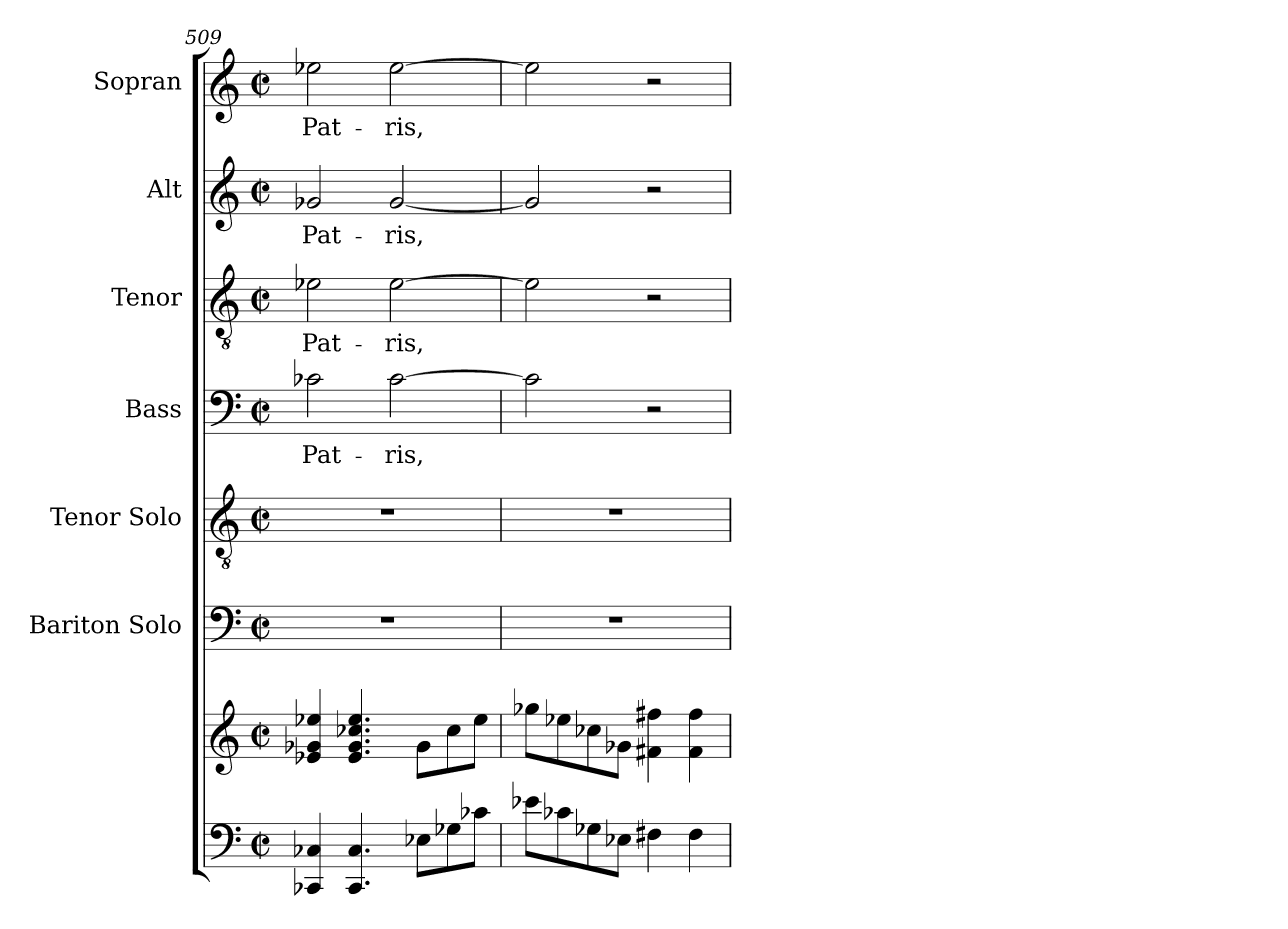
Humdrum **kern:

**kern	**kern	**kern	**kern	**kern	**text	**kern	**text	**kern	**text	**kern	**text
*part7	*part7	*part6	*part5	*part4	*part4	*part3	*part3	*part2	*part2	*part1	*part1
*staff8	*staff7	*staff6	*staff5	*staff4	*staff4	*staff3	*staff3	*staff2	*staff2	*staff1	*staff1
*	*	*I"Bariton Solo	*I"Tenor Solo	*I"Bass	*	*I"Tenor	*	*I"Alt	*	*I"Sopran	*
*	*	*	*	*I'B.	*	*I'T.	*	*I'A.	*	*I'S.	*
*clefF4	*clefG2	*clefF4	*clefGv2	*clefF4	*	*clefGv2	*	*clefG2	*	*clefG2	*
*k[]	*k[]	*k[]	*k[]	*k[]	*	*k[]	*	*k[]	*	*k[]	*
*C:	*C:	*C:	*C:	*C:	*	*C:	*	*C:	*	*C:	*
*M2/2	*M2/2	*M2/2	*M2/2	*M2/2	*	*M2/2	*	*M2/2	*	*M2/2	*
*met(c|)	*met(c|)	*met(c|)	*met(c|)	*met(c|)	*	*met(c|)	*	*met(c|)	*	*met(c|)	*
=509	=509	=509	=509	=509	=509	=509	=509	=509	=509	=509	=509
!	!	!	!	!	!LO:LY:b	!	!LO:LY:b	!	!LO:LY:b	!	!LO:LY:b
4CC-X/ 4C-X/	4e-X/ 4g-X/ 4ee-X/	1r	1r	2c-X\	Pat-	2e-X\	Pat-	2g-X/	Pat-	2ee-X\	Pat-
4.CC-/ 4.C-/	4.e-/ 4.g-/ 4.cc-X/ 4.ee-/	.	.	.	.	.	.	.	.	.	.
!	!	!	!	!	!LO:LY:b	!	!LO:LY:b	!	!LO:LY:b	!	!LO:LY:b
.	.	.	.	[2c-\	-ris,	[2e-\	-ris,	[2g-/	-ris,	[2ee-\	-ris,
8E-X\L	8g-\L	.	.	.	.	.	.	.	.	.	.
8G-X\	8cc-\	.	.	.	.	.	.	.	.	.	.
8c-X\J	8ee-\J	.	.	.	.	.	.	.	.	.	.
=510	=510	=510	=510	=510	=510	=510	=510	=510	=510	=510	=510
8e-X\L	8gg-X\L	1r	1r	2c-\]	.	2e-\]	.	2g-/]	.	2ee-\]	.
8c-X\	8ee-X\	.	.	.	.	.	.	.	.	.	.
8G-X\	8cc-X\	.	.	.	.	.	.	.	.	.	.
8E-X\J	8g-X\J	.	.	.	.	.	.	.	.	.	.
4F#X\	4f#X\ 4ff#X\	.	.	2r	.	2r	.	2r	.	2r	.
4F#\	4f#\ 4ff#\	.	.	.	.	.	.	.	.	.	.
=	=	=	=	=	=	=	=	=	=	=	=
*-	*-	*-	*-	*-	*-	*-	*-	*-	*-	*-	*-
